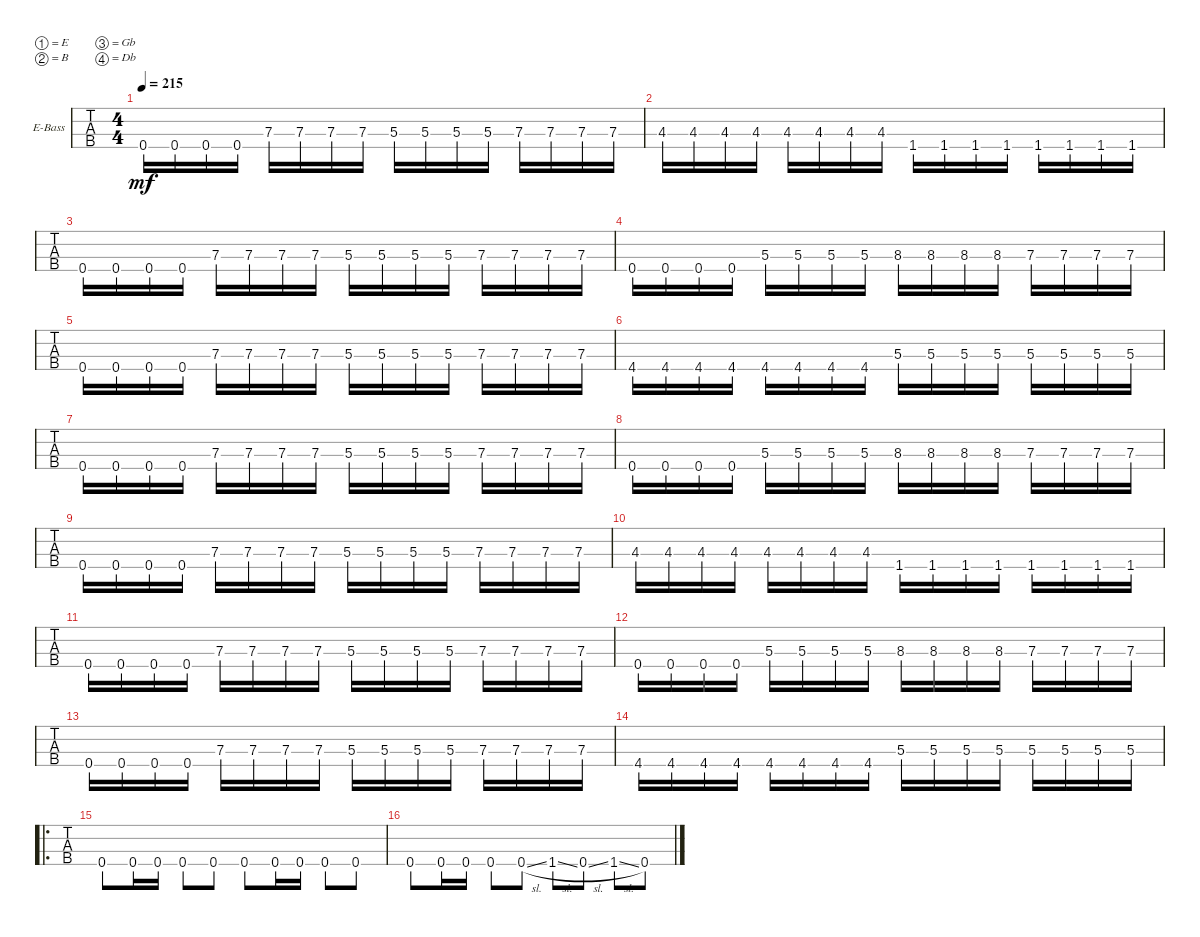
\defaultSystemsLayout 4
\bracketExtendMode groupsimilarinstruments
\firstSystemTrackNameOrientation horizontal
\otherSystemsTrackNameOrientation horizontal
\track ("Sean Beasly" "E-Bass") {instrument electricbassfinger}
\staff {tabs}
\tuning (E2 B1 Gb1 Db1)
\ts (4 4)
\tempo 215
\clef f4
\ks c
0.4.16{dy mf} 0.4.16 0.4.16 0.4.16 7.3.16 7.3.16 7.3.16 7.3.16 5.3.16 5.3.16 5.3.16 5.3.16 7.3.16 7.3.16 7.3.16 7.3.16 |
4.3.16 4.3.16 4.3.16 4.3.16 4.3.16 4.3.16 4.3.16 4.3.16 1.4.16 1.4.16 1.4.16 1.4.16 1.4.16 1.4.16 1.4.16 1.4.16 |
0.4.16 0.4.16 0.4.16 0.4.16 7.3.16 7.3.16 7.3.16 7.3.16 5.3.16 5.3.16 5.3.16 5.3.16 7.3.16 7.3.16 7.3.16 7.3.16 |
0.4.16 0.4.16 0.4.16 0.4.16 5.3.16 5.3.16 5.3.16 5.3.16 8.3.16 8.3.16 8.3.16 8.3.16 7.3.16 7.3.16 7.3.16 7.3.16 |
0.4.16 0.4.16 0.4.16 0.4.16 7.3.16 7.3.16 7.3.16 7.3.16 5.3.16 5.3.16 5.3.16 5.3.16 7.3.16 7.3.16 7.3.16 7.3.16 |
4.4.16 4.4.16 4.4.16 4.4.16 4.4.16 4.4.16 4.4.16 4.4.16 5.3.16 5.3.16 5.3.16 5.3.16 5.3.16 5.3.16 5.3.16 5.3.16 |
0.4.16 0.4.16 0.4.16 0.4.16 7.3.16 7.3.16 7.3.16 7.3.16 5.3.16 5.3.16 5.3.16 5.3.16 7.3.16 7.3.16 7.3.16 7.3.16 |
0.4.16 0.4.16 0.4.16 0.4.16 5.3.16 5.3.16 5.3.16 5.3.16 8.3.16 8.3.16 8.3.16 8.3.16 7.3.16 7.3.16 7.3.16 7.3.16 |
0.4.16 0.4.16 0.4.16 0.4.16 7.3.16 7.3.16 7.3.16 7.3.16 5.3.16 5.3.16 5.3.16 5.3.16 7.3.16 7.3.16 7.3.16 7.3.16 |
4.3.16 4.3.16 4.3.16 4.3.16 4.3.16 4.3.16 4.3.16 4.3.16 1.4.16 1.4.16 1.4.16 1.4.16 1.4.16 1.4.16 1.4.16 1.4.16 |
0.4.16 0.4.16 0.4.16 0.4.16 7.3.16 7.3.16 7.3.16 7.3.16 5.3.16 5.3.16 5.3.16 5.3.16 7.3.16 7.3.16 7.3.16 7.3.16 |
0.4.16 0.4.16 0.4.16 0.4.16 5.3.16 5.3.16 5.3.16 5.3.16 8.3.16 8.3.16 8.3.16 8.3.16 7.3.16 7.3.16 7.3.16 7.3.16 |
0.4.16 0.4.16 0.4.16 0.4.16 7.3.16 7.3.16 7.3.16 7.3.16 5.3.16 5.3.16 5.3.16 5.3.16 7.3.16 7.3.16 7.3.16 7.3.16 |
4.4.16 4.4.16 4.4.16 4.4.16 4.4.16 4.4.16 4.4.16 4.4.16 5.3.16 5.3.16 5.3.16 5.3.16 5.3.16 5.3.16 5.3.16 5.3.16 |
\ro
0.4.8 0.4.16 0.4.16 0.4.8 0.4.8 0.4.8 0.4.16 0.4.16 0.4.8 0.4.8 |
0.4.8 0.4.16 0.4.16 0.4.8 0.4{sl}.8 1.4{sl}.8 0.4{sl}.8 1.4{sl}.8 0.4.8
